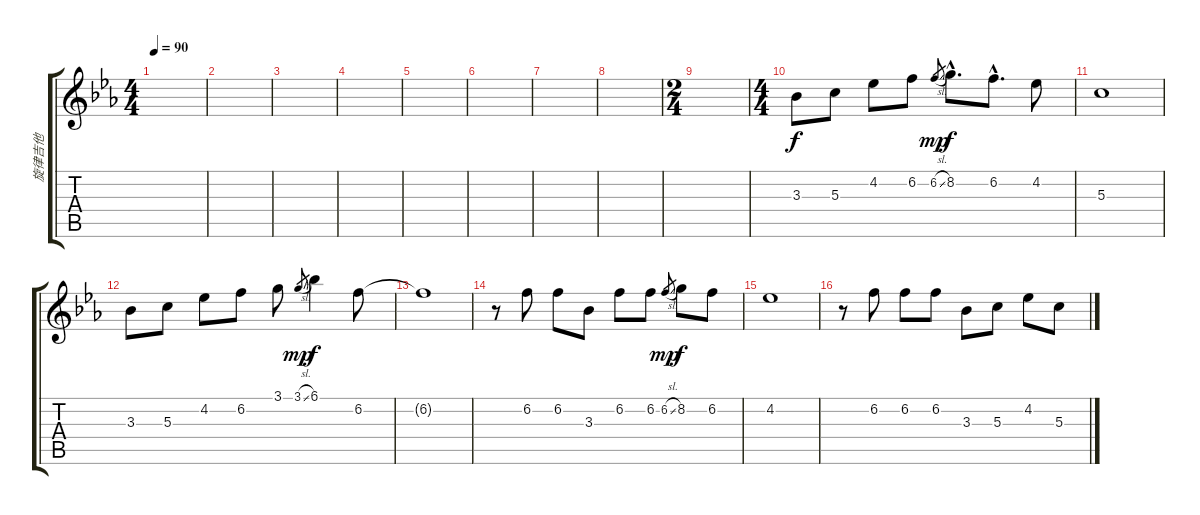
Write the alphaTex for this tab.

\track ("旋律吉他" "旋律吉他") {instrument acousticguitarnylon}
\staff {score tabs}
\tuning (E4 B3 G3 D3 A2 E2) {hide}
\ts (4 4)
\tempo 90
\clef g2
\ks eb
|
|
|
|
|
|
|
|
\ts (2 4)
|
\ts (4 4)
3.3.8 5.3.8 4.2.8 6.2.8 6.2{sl}.8{gr dy mp} 8.2{hac}.8{d dy f} 6.2{hac}.8{d} 4.2.8 |
5.3.1 |
3.3.8 5.3.8 4.2.8 6.2.8 3.1.8 3.1{sl}.8{gr dy mp} 6.1.4{dy f} 6.2.8 |
6.2{t}.1 |
r.8 6.2.8 6.2.8 3.3.8 6.2.8 6.2.8 6.2{sl}.8{gr dy mp} 8.2.8{dy f} 6.2.8 |
4.2.1 |
r.8 6.2.8 6.2.8 6.2.8 3.3.8 5.3.8 4.2.8 5.3.8
